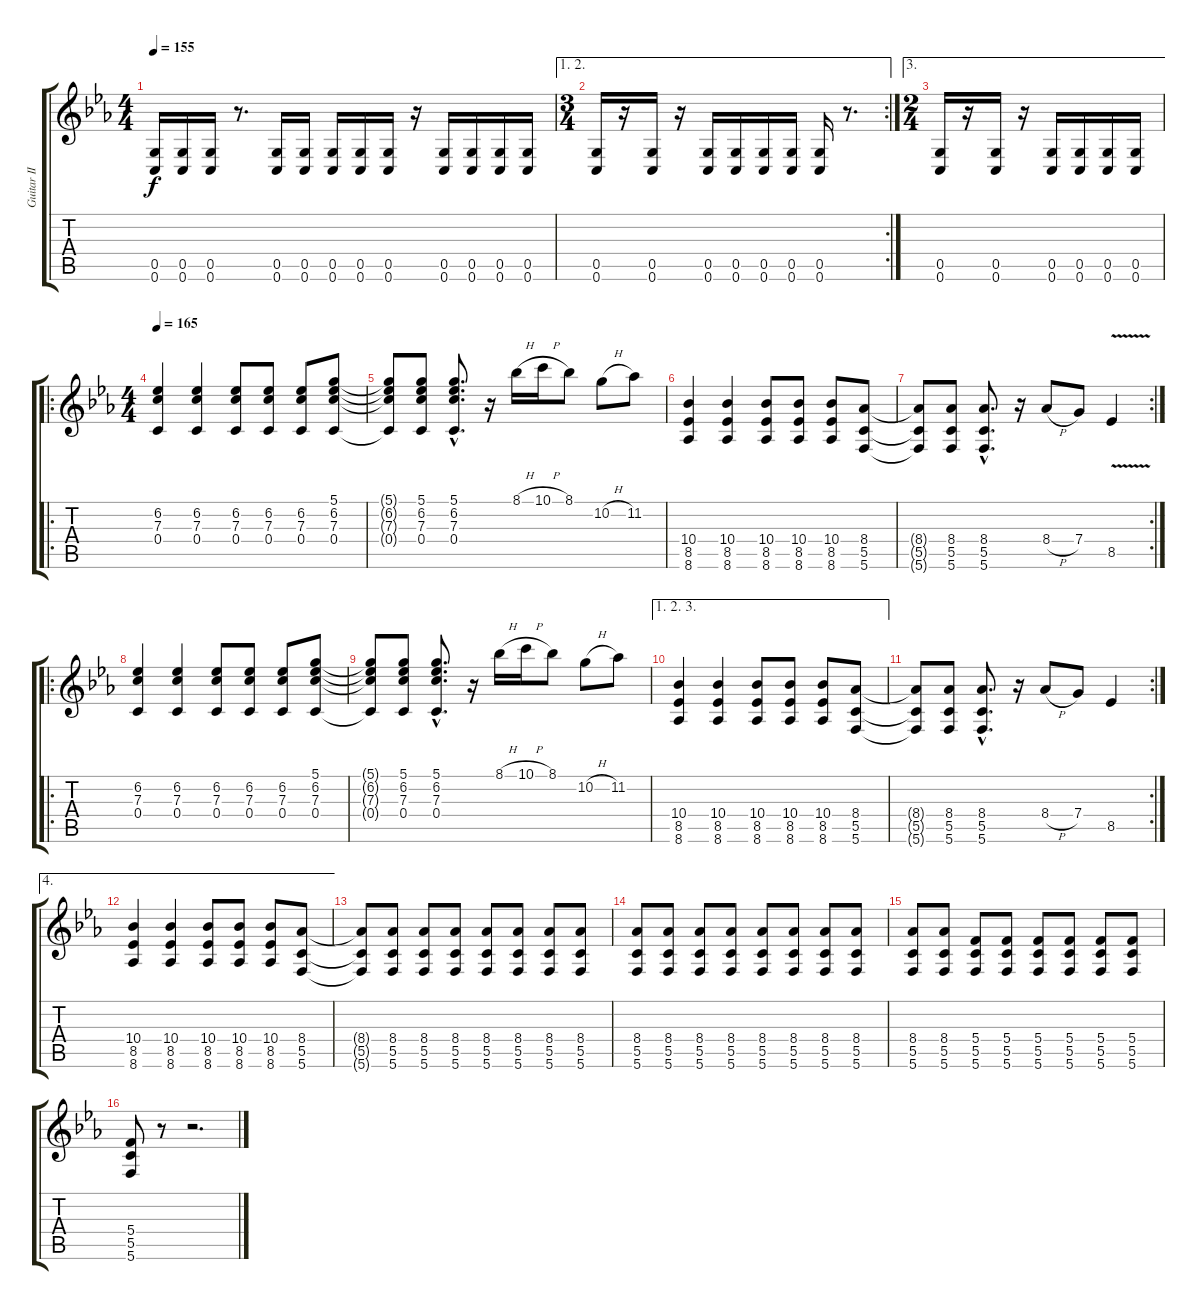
\track ("Guitar II" "Guitar II") {instrument distortionguitar}
\staff {score tabs}
\tuning (D4 A3 F3 C3 G2 C2) {hide}
\ts (4 4)
\tempo 155
\clef g2
\ks eb
(0.5 0.6).16{dy f} (0.5 0.6).16 (0.5 0.6).16 r.8{d} (0.5 0.6).16 (0.5 0.6).16 (0.5 0.6).16 (0.5 0.6).16 (0.5 0.6).16 r.16 (0.5 0.6).16 (0.5 0.6).16 (0.5 0.6).16 (0.5 0.6).16 |
\ae (1 2)
\rc 2
\ts (3 4)
(0.5 0.6).16 r.16 (0.5 0.6).16 r.16 (0.5 0.6).16 (0.5 0.6).16 (0.5 0.6).16 (0.5 0.6).16 (0.5 0.6).16 r.8{d} |
\ae 3
\ts (2 4)
(0.5 0.6).16 r.16 (0.5 0.6).16 r.16 (0.5 0.6).16 (0.5 0.6).16 (0.5 0.6).16 (0.5 0.6).16 |
\ro
\ts (4 4)
\tempo 165
(6.2 7.3 0.4).4 (6.2 7.3 0.4).4 (6.2 7.3 0.4).8 (6.2 7.3 0.4).8 (6.2 7.3 0.4).8 (5.1 6.2 7.3 0.4).8 |
(5.1{t} 6.2{t} 7.3{t} 0.4{t}).8 (5.1 6.2 7.3 0.4).8 (5.1{hac} 6.2{hac} 7.3{hac} 0.4{hac}).8{d} r.16 8.1{h}.16 10.1{h}.16 8.1.8 10.2{h}.8 11.2.8 |
(10.4 8.5 8.6).4 (10.4 8.5 8.6).4 (10.4 8.5 8.6).8 (10.4 8.5 8.6).8 (10.4 8.5 8.6).8 (8.4 5.5 5.6).8 |
\rc 2
(8.4{t} 5.5{t} 5.6{t}).8 (8.4 5.5 5.6).8 (8.4{hac} 5.5{hac} 5.6{hac}).8{d} r.16 8.4{h}.8 7.4.8 8.5{v}.4 |
\ro
(6.2 7.3 0.4).4 (6.2 7.3 0.4).4 (6.2 7.3 0.4).8 (6.2 7.3 0.4).8 (6.2 7.3 0.4).8 (5.1 6.2 7.3 0.4).8 |
(5.1{t} 6.2{t} 7.3{t} 0.4{t}).8 (5.1 6.2 7.3 0.4).8 (5.1{hac} 6.2{hac} 7.3{hac} 0.4{hac}).8{d} r.16 8.1{h}.16 10.1{h}.16 8.1.8 10.2{h}.8 11.2.8 |
\ae (1 2 3)
(10.4 8.5 8.6).4 (10.4 8.5 8.6).4 (10.4 8.5 8.6).8 (10.4 8.5 8.6).8 (10.4 8.5 8.6).8 (8.4 5.5 5.6).8 |
\rc 2
(8.4{t} 5.5{t} 5.6{t}).8 (8.4 5.5 5.6).8 (8.4{hac} 5.5{hac} 5.6{hac}).8{d} r.16 8.4{h}.8 7.4.8 8.5.4 |
\ae 4
(10.4 8.5 8.6).4 (10.4 8.5 8.6).4 (10.4 8.5 8.6).8 (10.4 8.5 8.6).8 (10.4 8.5 8.6).8 (8.4 5.5 5.6).8 |
(8.4{t} 5.5{t} 5.6{t}).8 (8.4 5.5 5.6).8 (8.4 5.5 5.6).8 (8.4 5.5 5.6).8 (8.4 5.5 5.6).8 (8.4 5.5 5.6).8 (8.4 5.5 5.6).8 (8.4 5.5 5.6).8 |
(8.4 5.5 5.6).8 (8.4 5.5 5.6).8 (8.4 5.5 5.6).8 (8.4 5.5 5.6).8 (8.4 5.5 5.6).8 (8.4 5.5 5.6).8 (8.4 5.5 5.6).8 (8.4 5.5 5.6).8 |
(8.4 5.5 5.6).8 (8.4 5.5 5.6).8 (5.4 5.5 5.6).8 (5.4 5.5 5.6).8 (5.4 5.5 5.6).8 (5.4 5.5 5.6).8 (5.4 5.5 5.6).8 (5.4 5.5 5.6).8 |
(5.4 5.5 5.6).8 r.8 r.2{d}
